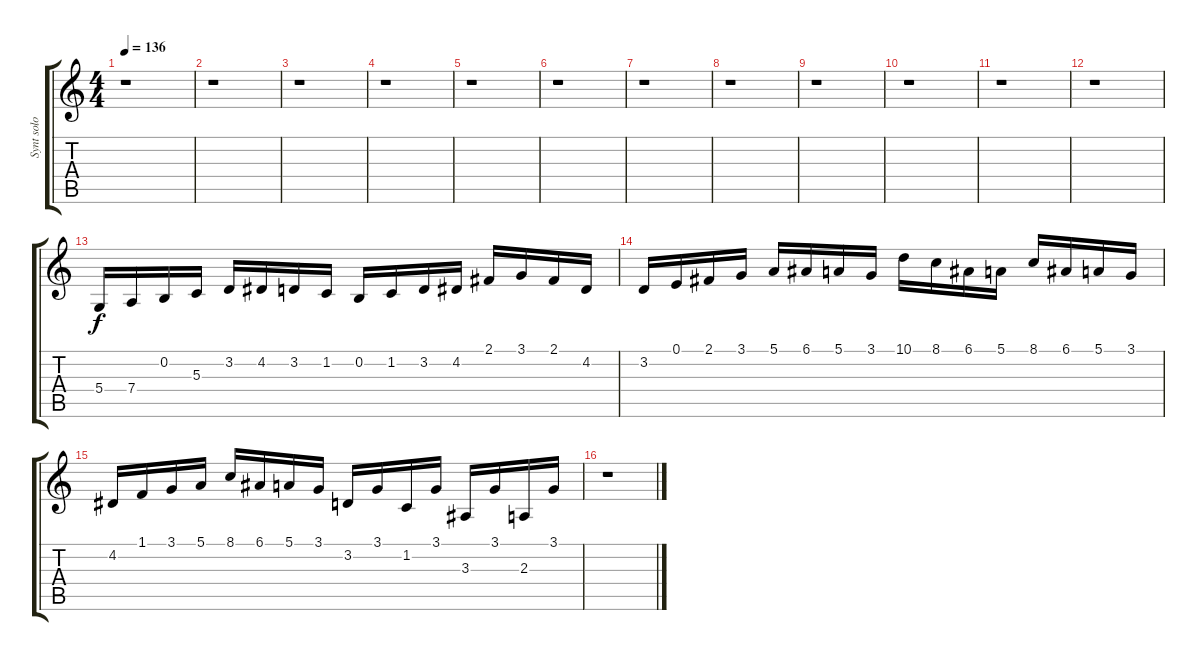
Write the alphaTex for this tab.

\track ("Synt solo" "Synt solo") {instrument harpsichord}
\staff {score tabs}
\tuning (E4 B3 G3 D3 A2 E2) {hide}
\ts (4 4)
\tempo 136
\clef g2
\ks c
r.1{dy f} |
r.1 |
r.1 |
r.1 |
r.1 |
r.1 |
r.1 |
r.1 |
r.1 |
r.1 |
r.1 |
r.1 |
5.4.16 7.4.16 0.2.16 5.3.16 3.2.16 4.2.16 3.2.16 1.2.16 0.2.16 1.2.16 3.2.16 4.2.16 2.1.16 3.1.16 2.1.16 4.2.16 |
3.2.16 0.1.16 2.1.16 3.1.16 5.1.16 6.1.16 5.1.16 3.1.16 10.1.16 8.1.16 6.1.16 5.1.16 8.1.16 6.1.16 5.1.16 3.1.16 |
4.2.16 1.1.16 3.1.16 5.1.16 8.1.16 6.1.16 5.1.16 3.1.16 3.2.16 3.1.16 1.2.16 3.1.16 3.3.16 3.1.16 2.3.16 3.1.16 |
r.1
